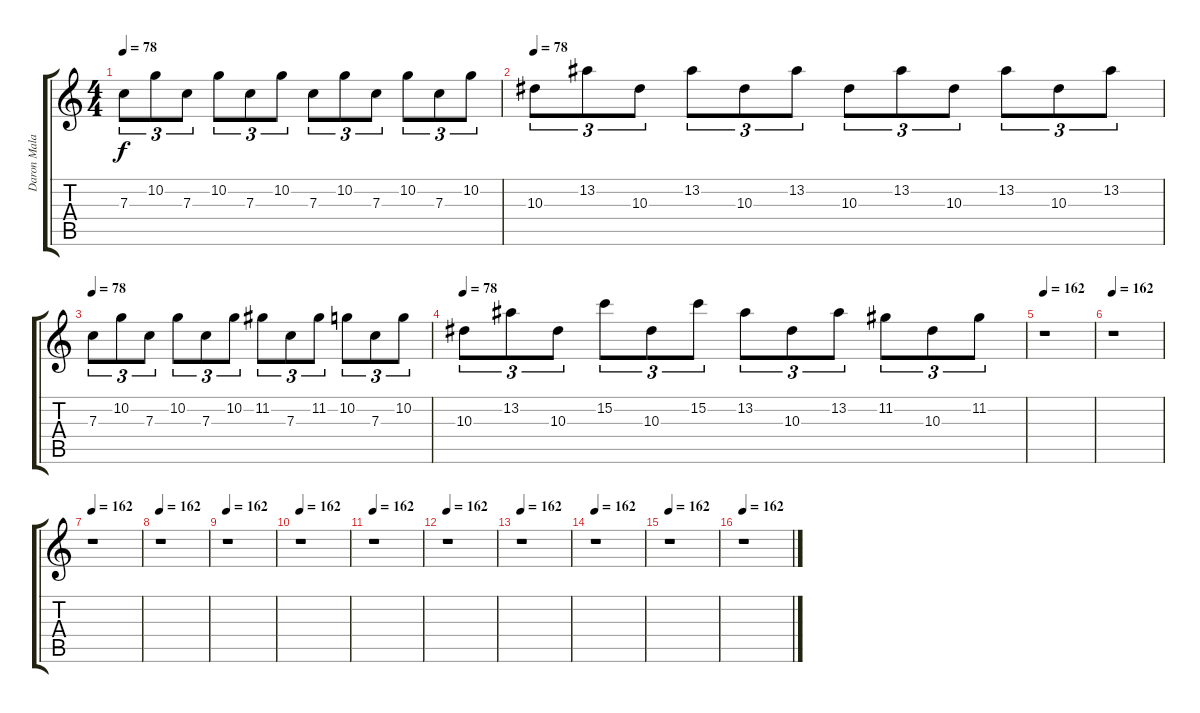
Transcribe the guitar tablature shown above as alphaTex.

\track ("Daron Malakian (clean)" "Daron Mala") {instrument electricguitarclean}
\staff {score tabs}
\tuning (D4 A3 F3 C3 G2 C2) {hide}
\ts (4 4)
\tempo 78
\clef g2
\ks c
7.3.8{tu (3 2) dy f instrument electricguitarclean} 10.2.8{tu (3 2)} 7.3.8{tu (3 2)} 10.2.8{tu (3 2)} 7.3.8{tu (3 2)} 10.2.8{tu (3 2)} 7.3.8{tu (3 2)} 10.2.8{tu (3 2)} 7.3.8{tu (3 2)} 10.2.8{tu (3 2)} 7.3.8{tu (3 2)} 10.2.8{tu (3 2)} |
\tempo 78
10.3.8{tu (3 2)} 13.2.8{tu (3 2)} 10.3.8{tu (3 2)} 13.2.8{tu (3 2)} 10.3.8{tu (3 2)} 13.2.8{tu (3 2)} 10.3.8{tu (3 2)} 13.2.8{tu (3 2)} 10.3.8{tu (3 2)} 13.2.8{tu (3 2)} 10.3.8{tu (3 2)} 13.2.8{tu (3 2)} |
\tempo 78
7.3.8{tu (3 2)} 10.2.8{tu (3 2)} 7.3.8{tu (3 2)} 10.2.8{tu (3 2)} 7.3.8{tu (3 2)} 10.2.8{tu (3 2)} 11.2.8{tu (3 2)} 7.3.8{tu (3 2)} 11.2.8{tu (3 2)} 10.2.8{tu (3 2)} 7.3.8{tu (3 2)} 10.2.8{tu (3 2)} |
\tempo 78
10.3.8{tu (3 2)} 13.2.8{tu (3 2)} 10.3.8{tu (3 2)} 15.2.8{tu (3 2)} 10.3.8{tu (3 2)} 15.2.8{tu (3 2)} 13.2.8{tu (3 2)} 10.3.8{tu (3 2)} 13.2.8{tu (3 2)} 11.2.8{tu (3 2)} 10.3.8{tu (3 2)} 11.2.8{tu (3 2)} |
\tempo 162
r.1 |
\tempo 162
r.1 |
\tempo 162
r.1 |
\tempo 162
r.1 |
\tempo 162
r.1 |
\tempo 162
r.1 |
\tempo 162
r.1 |
\tempo 162
r.1 |
\tempo 162
r.1 |
\tempo 162
r.1 |
\tempo 162
r.1 |
\tempo 162
r.1
